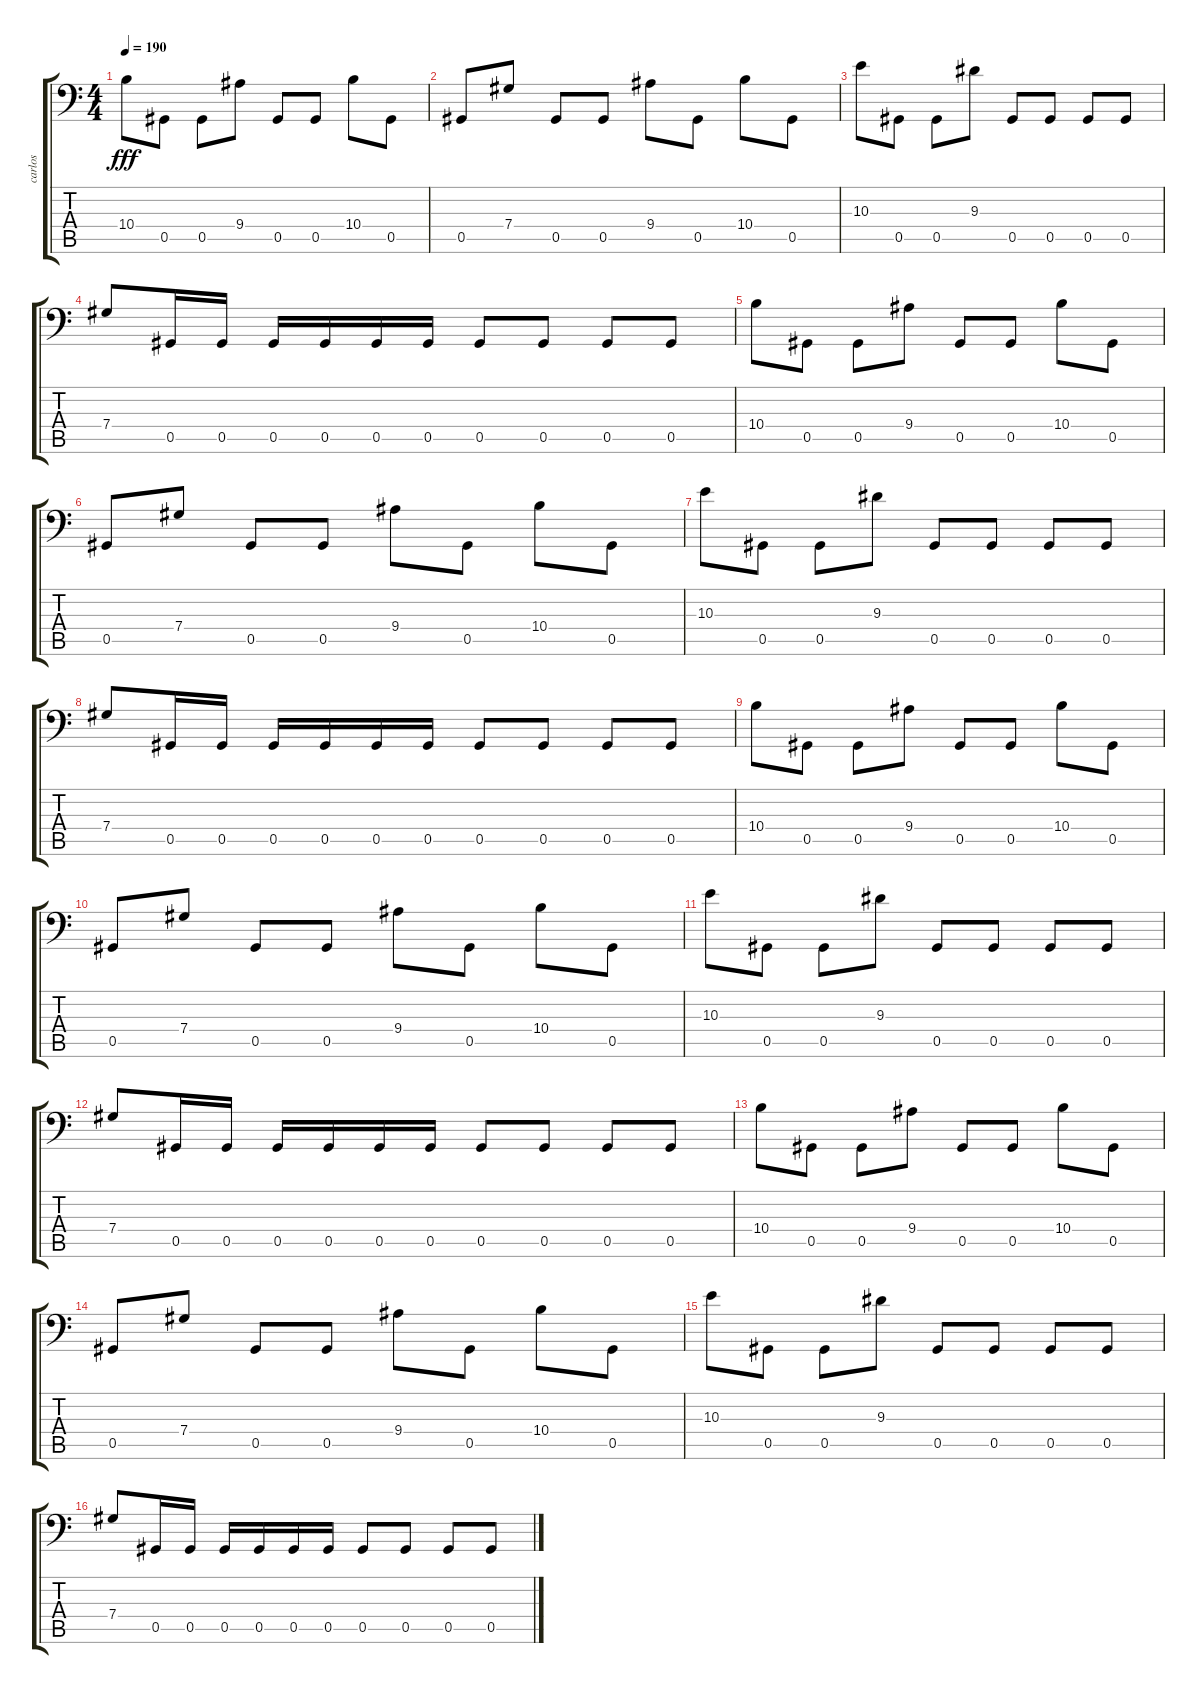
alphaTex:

\track ("carlos" "carlos") {instrument electricbassfinger}
\staff {score tabs}
\tuning (Eb3 Bb2 Gb2 Db2 Ab1 Eb1) {hide}
\ts (4 4)
\tempo 190
\clef f4
\ks c
10.4.8{dy fff} 0.5.8 0.5.8 9.4.8 0.5.8 0.5.8 10.4.8 0.5.8 |
0.5.8 7.4.8 0.5.8 0.5.8 9.4.8 0.5.8 10.4.8 0.5.8 |
10.3.8 0.5.8 0.5.8 9.3.8 0.5.8 0.5.8 0.5.8 0.5.8 |
7.4.8 0.5.16 0.5.16 0.5.16 0.5.16 0.5.16 0.5.16 0.5.8 0.5.8 0.5.8 0.5.8 |
10.4.8 0.5.8 0.5.8 9.4.8 0.5.8 0.5.8 10.4.8 0.5.8 |
0.5.8 7.4.8 0.5.8 0.5.8 9.4.8 0.5.8 10.4.8 0.5.8 |
10.3.8 0.5.8 0.5.8 9.3.8 0.5.8 0.5.8 0.5.8 0.5.8 |
7.4.8 0.5.16 0.5.16 0.5.16 0.5.16 0.5.16 0.5.16 0.5.8 0.5.8 0.5.8 0.5.8 |
10.4.8 0.5.8 0.5.8 9.4.8 0.5.8 0.5.8 10.4.8 0.5.8 |
0.5.8 7.4.8 0.5.8 0.5.8 9.4.8 0.5.8 10.4.8 0.5.8 |
10.3.8 0.5.8 0.5.8 9.3.8 0.5.8 0.5.8 0.5.8 0.5.8 |
7.4.8 0.5.16 0.5.16 0.5.16 0.5.16 0.5.16 0.5.16 0.5.8 0.5.8 0.5.8 0.5.8 |
10.4.8 0.5.8 0.5.8 9.4.8 0.5.8 0.5.8 10.4.8 0.5.8 |
0.5.8 7.4.8 0.5.8 0.5.8 9.4.8 0.5.8 10.4.8 0.5.8 |
10.3.8 0.5.8 0.5.8 9.3.8 0.5.8 0.5.8 0.5.8 0.5.8 |
7.4.8 0.5.16 0.5.16 0.5.16 0.5.16 0.5.16 0.5.16 0.5.8 0.5.8 0.5.8 0.5.8
